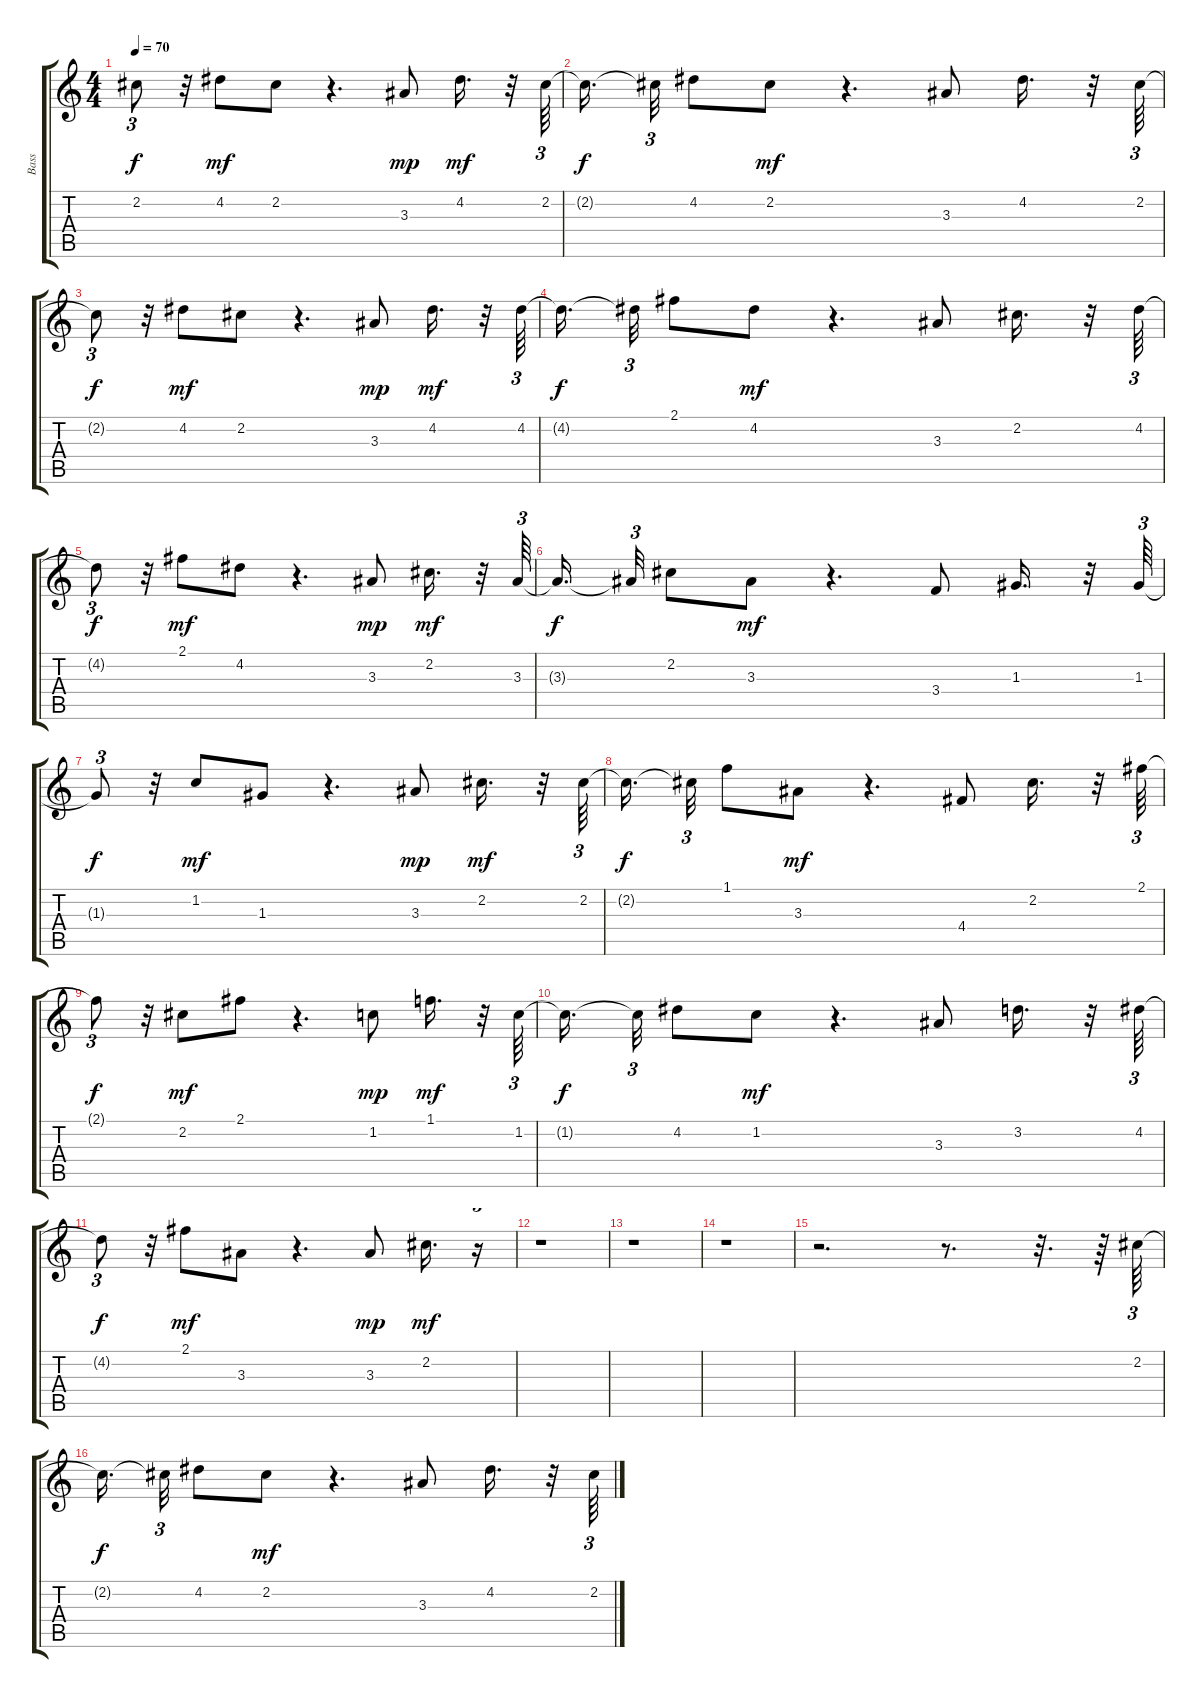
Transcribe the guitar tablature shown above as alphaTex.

\track ("Bass" "Bass") {instrument synthbass2}
\staff {score tabs}
\tuning (E4 B3 G3 D3 A2 E2) {hide}
\ts (4 4)
\tempo 70
\clef g2
\ks c
2.2{t}.8{tu (3 2) dy f} r.32 4.2.8{dy mf} 2.2.8 r.4{d} 3.3.8{dy mp} 4.2.16{d dy mf} r.32 2.2.64{tu (3 2)} |
2.2{t}.16{d dy f beam splitsecondary} 2.2{t}.32{tu (3 2)} 4.2.8 2.2.8{dy mf} r.4{d} 3.3.8 4.2.16{d} r.32 2.2.64{tu (3 2)} |
2.2{t}.8{tu (3 2) dy f} r.32 4.2.8{dy mf} 2.2.8 r.4{d} 3.3.8{dy mp} 4.2.16{d dy mf} r.32 4.2.64{tu (3 2)} |
4.2{t}.16{d dy f beam splitsecondary} 4.2{t}.32{tu (3 2)} 2.1.8 4.2.8{dy mf} r.4{d} 3.3.8 2.2.16{d} r.32 4.2.64{tu (3 2)} |
4.2{t}.8{tu (3 2) dy f} r.32 2.1.8{dy mf} 4.2.8 r.4{d} 3.3.8{dy mp} 2.2.16{d dy mf} r.32 3.3.64{tu (3 2)} |
3.3{t}.16{d dy f beam splitsecondary} 3.3{t}.32{tu (3 2)} 2.2.8 3.3.8{dy mf} r.4{d} 3.4.8 1.3.16{d} r.32 1.3.64{tu (3 2)} |
1.3{t}.8{tu (3 2) dy f} r.32 1.2.8{dy mf} 1.3.8 r.4{d} 3.3.8{dy mp} 2.2.16{d dy mf} r.32 2.2.64{tu (3 2)} |
2.2{t}.16{d dy f beam splitsecondary} 2.2{t}.32{tu (3 2)} 1.1.8 3.3.8{dy mf} r.4{d} 4.4.8 2.2.16{d} r.32 2.1.64{tu (3 2)} |
2.1{t}.8{tu (3 2) dy f} r.32 2.2.8{dy mf} 2.1.8 r.4{d} 1.2.8{dy mp} 1.1.16{d dy mf} r.32 1.2.64{tu (3 2)} |
1.2{t}.16{d dy f beam splitsecondary} 1.2{t}.32{tu (3 2)} 4.2.8 1.2.8{dy mf} r.4{d} 3.3.8 3.2.16{d} r.32 4.2.64{tu (3 2)} |
4.2{t}.8{tu (3 2) dy f} r.32 2.1.8{dy mf} 3.3.8 r.4{d} 3.3.8{dy mp} 2.2.16{d dy mf} r.16{tu (3 2)} |
r.1 |
r.1 |
r.1 |
r.2{d} r.8{d} r.32{d} r.64 2.2.64{tu (3 2)} |
2.2{t}.16{d dy f beam splitsecondary} 2.2{t}.32{tu (3 2)} 4.2.8 2.2.8{dy mf} r.4{d} 3.3.8 4.2.16{d} r.32 2.2.64{tu (3 2)}
